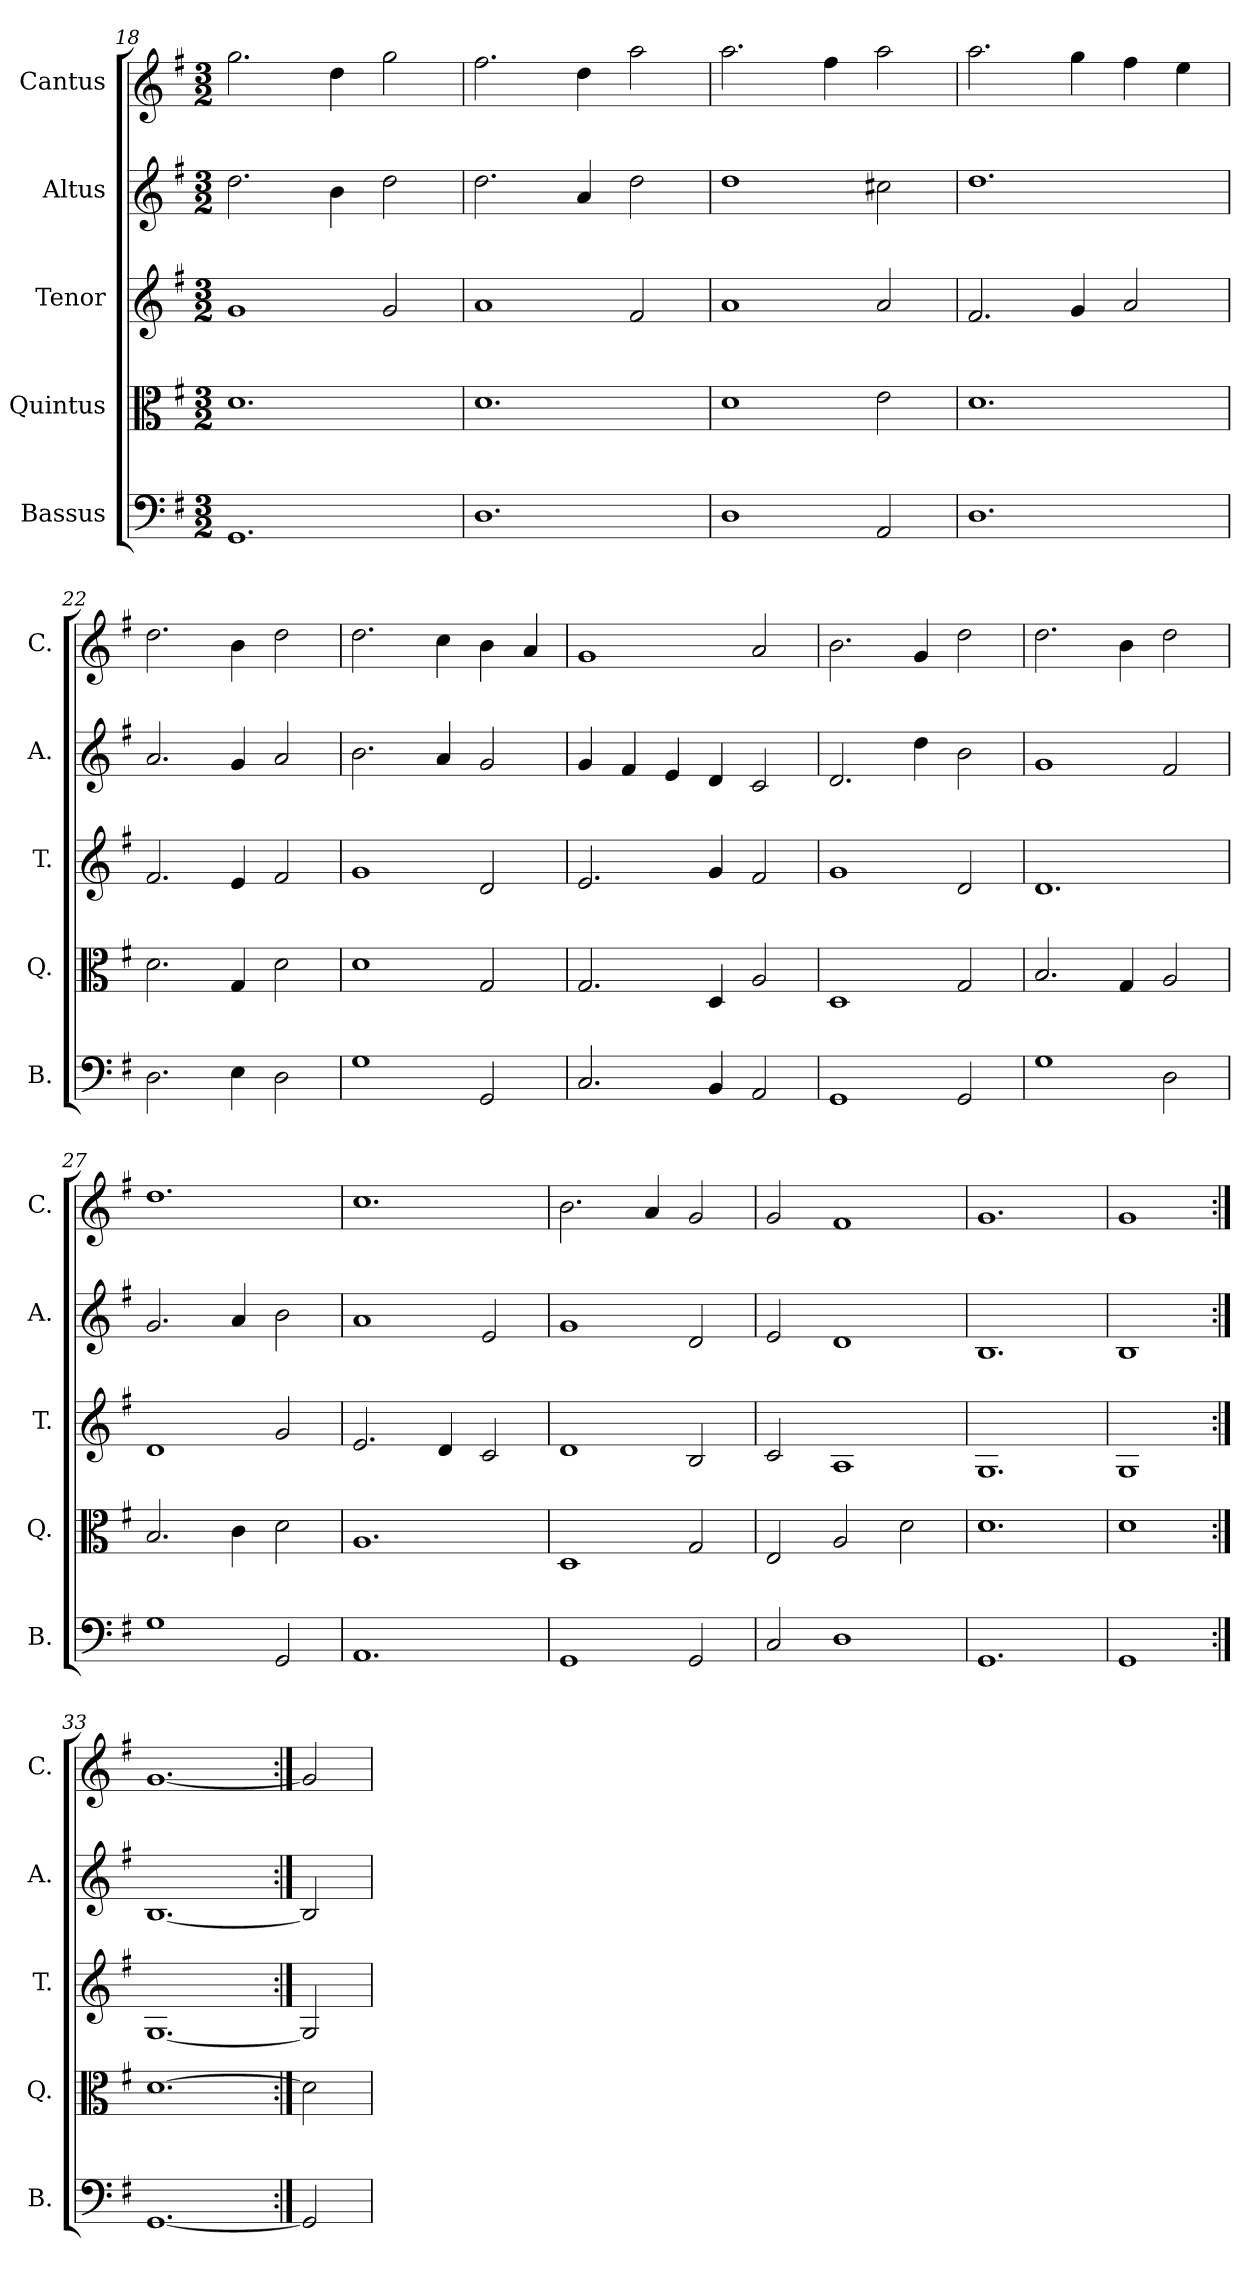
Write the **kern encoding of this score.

**kern	**kern	**kern	**kern	**kern
*part5	*part4	*part3	*part2	*part1
*staff5	*staff4	*staff3	*staff2	*staff1
*I"Bassus	*I"Quintus	*I"Tenor	*I"Altus	*I"Cantus
*I'B.	*I'Q.	*I'T.	*I'A.	*I'C.
*clefF4	*clefC3	*clefG2	*clefG2	*clefG2
*k[f#]	*k[f#]	*k[f#]	*k[f#]	*k[f#]
*G:	*G:	*G:	*G:	*G:
*M3/2	*M3/2	*M3/2	*M3/2	*M3/2
=18	=18	=18	=18	=18
1.GG	1.d	1g	2.dd\	2.gg\
.	.	.	4b\	4dd\
.	.	2g/	2dd\	2gg\
=19	=19	=19	=19	=19
1.D	1.d	1a	2.dd\	2.ff#\
.	.	.	4a/	4dd\
.	.	2f#/	2dd\	2aa\
=20	=20	=20	=20	=20
1D	1d	1a	1dd	2.aa\
.	.	.	.	4ff#\
2AA/	2e\	2a/	2cc#X\	2aa\
=21	=21	=21	=21	=21
1.D	1.d	2.f#/	1.dd	2.aa\
.	.	4g/	.	4gg\
.	.	2a/	.	4ff#\
.	.	.	.	4ee\
!!LO:LB:g=z
=22	=22	=22	=22	=22
2.D\	2.d\	2.f#/	2.a/	2.dd\
4E\	4G/	4e/	4g/	4b\
2D\	2d\	2f#/	2a/	2dd\
=23	=23	=23	=23	=23
1G	1d	1g	2.b\	2.dd\
.	.	.	4a/	4cc\
2GG/	2G/	2d/	2g/	4b\
.	.	.	.	4a/
=24	=24	=24	=24	=24
2.C/	2.G/	2.e/	4g/	1g
.	.	.	4f#/	.
.	.	.	4e/	.
4BB/	4D/	4g/	4d/	.
2AA/	2A/	2f#/	2c/	2a/
=25	=25	=25	=25	=25
1GG	1D	1g	2.d/	2.b\
.	.	.	4dd\	4g/
2GG/	2G/	2d/	2b\	2dd\
=26	=26	=26	=26	=26
1G	2.B/	1.d	1g	2.dd\
.	4G/	.	.	4b\
2D\	2A/	.	2f#/	2dd\
!!LO:LB:g=z
=27	=27	=27	=27	=27
1G	2.B/	1d	2.g/	1.dd
.	4c\	.	4a/	.
2GG/	2d\	2g/	2b\	.
=28	=28	=28	=28	=28
1.AA	1.A	2.e/	1a	1.cc
.	.	4d/	.	.
.	.	2c/	2e/	.
=29	=29	=29	=29	=29
1GG	1D	1d	1g	2.b\
.	.	.	.	4a/
2GG/	2G/	2B/	2d/	2g/
=30	=30	=30	=30	=30
2C/	2E/	2c/	2e/	2g/
1D	2A/	1A	1d	1f#
.	2d\	.	.	.
=31	=31	=31	=31	=31
1.GG	1.d	1.G	1.B	1.g
=32	=32	=32	=32	=32
1GG	1d	1G	1B	1g
=33:|!	=33:|!	=33:|!	=33:|!	=33:|!
[1.GG	[1.d	[1.G	[1.B	[1.g
=34:|!	=34:|!	=34:|!	=34:|!	=34:|!
2GG]	2d]	2G]	2B]	2g]
=	=	=	=	=
*-	*-	*-	*-	*-
